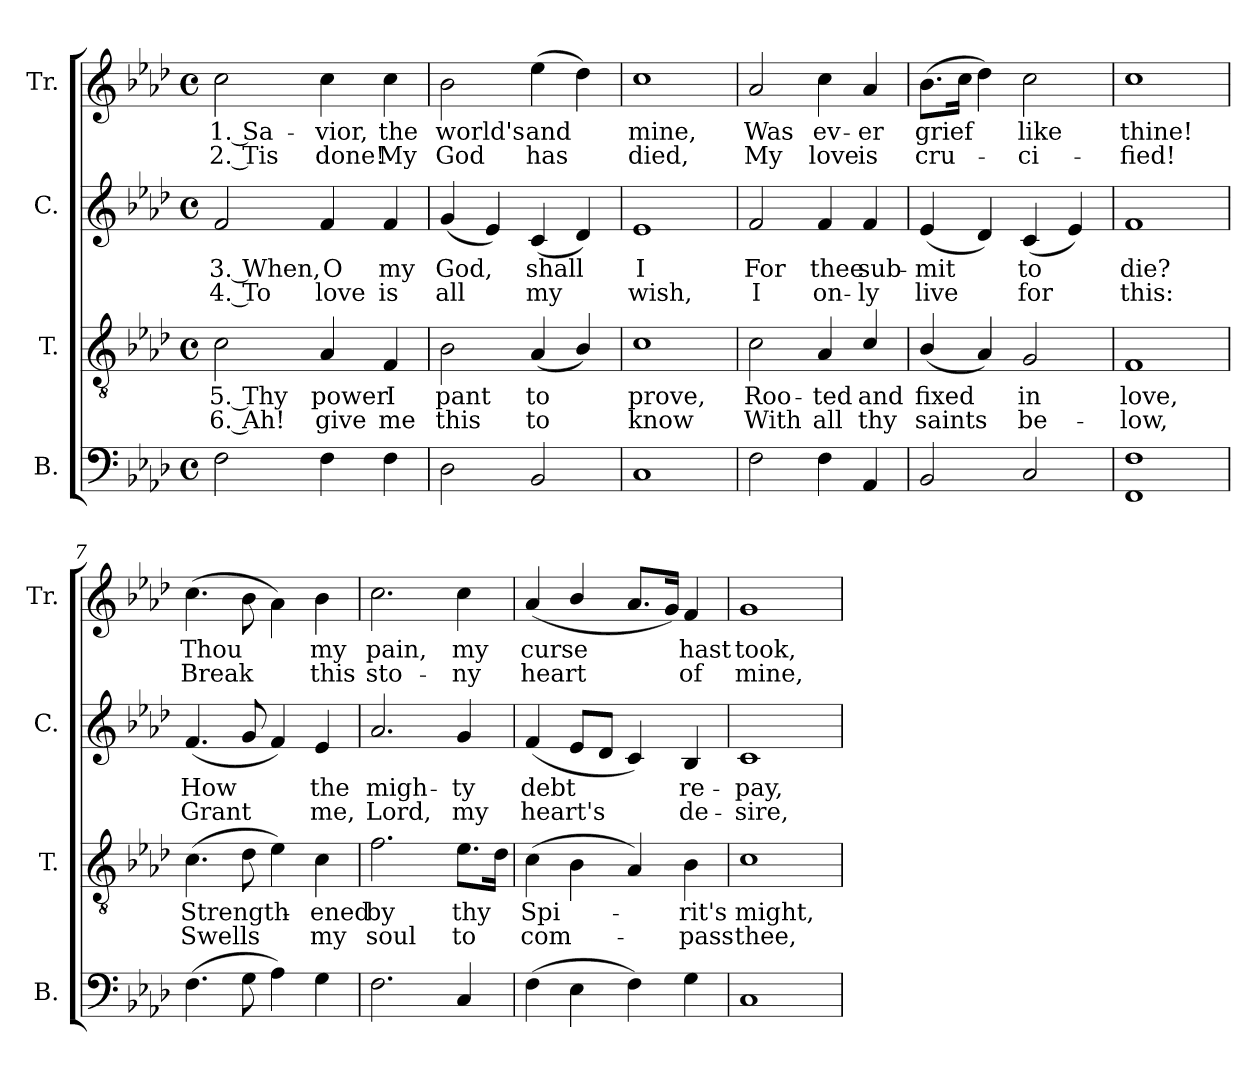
**kern	**kern	**text	**text	**kern	**text	**text	**kern	**text	**text
*part4	*part3	*part3	*part3	*part2	*part2	*part2	*part1	*part1	*part1
*staff4	*staff3	*staff3	*staff3	*staff2	*staff2	*staff2	*staff1	*staff1	*staff1
*I"B.	*I"T.	*	*	*I"C.	*	*	*I"Tr.	*	*
*I'B.	*I'T.	*	*	*I'C.	*	*	*I'Tr.	*	*
*clefF4	*clefGv2	*	*	*clefG2	*	*	*clefG2	*	*
*k[b-e-a-d-]	*k[b-e-a-d-]	*	*	*k[b-e-a-d-]	*	*	*k[b-e-a-d-]	*	*
*M4/4	*M4/4	*	*	*M4/4	*	*	*M4/4	*	*
*met(c)	*met(c)	*	*	*met(c)	*	*	*met(c)	*	*
*MM130	*MM130	*	*	*MM130	*	*	*MM130	*	*
=1	=1	=1	=1	=1	=1	=1	=1	=1	=1
2F\	2c\	5. Thy	6. Ah!	2f/	3. When,	4. To	2cc\	1. Sa-	2. Tis
4F\	4A-/	power	give	4f/	O	love	4cc\	-vior,	done!
4F\	4F/	I	me	4f/	my	is	4cc\	the	My
=2	=2	=2	=2	=2	=2	=2	=2	=2	=2
2D-\	2B-\	pant	this	(4g/	God,	all	2b-\	world's	God
.	.	.	.	4e-/)	.	.	.	.	.
2BB-/	(4A-/	to	to	(4c/	shall	my	(4ee-\	and	has
.	4B-/)	.	.	4d-/)	.	.	4dd-\)	.	.
=3	=3	=3	=3	=3	=3	=3	=3	=3	=3
1C	1c	prove,	know	1e-	I	wish,	1cc	mine,	died,
=4	=4	=4	=4	=4	=4	=4	=4	=4	=4
2F\	2c\	Roo-	With	2f/	For	I	2a-/	Was	My
4F\	4A-/	-ted	all	4f/	thee	on-	4cc\	ev-	love
4AA-/	4c/	and	thy	4f/	sub-	-ly	4a-/	-er	is
=5	=5	=5	=5	=5	=5	=5	=5	=5	=5
2BB-/	(4B-/	fixed	saints	(4e-/	-mit	live	(8.b-\L	grief	cru-
.	.	.	.	.	.	.	16cc\Jk	.	.
.	4A-/)	.	.	4d-/)	.	.	4dd-\)	.	.
2C/	2G/	in	be-	(4c/	to	for	2cc\	like	-ci-
.	.	.	.	4e-/)	.	.	.	.	.
=6	=6	=6	=6	=6	=6	=6	=6	=6	=6
1FF 1F	1F	love,	-low,	1f	die?	this:	1cc	thine!	-fied!
=7	=7	=7	=7	=7	=7	=7	=7	=7	=7
(4.F\	(4.c\	Strength-	Swells	(4.f/	How	Grant	(4.cc\	Thou	Break
8G\	8d-\	.	.	8g/	.	.	8b-\	.	.
4A-\)	4e-\)	.	.	4f/)	.	.	4a-\)	.	.
4G\	4c\	-ened	my	4e-/	the	me,	4b-\	my	this
!!LO:LB:g=z
=8	=8	=8	=8	=8	=8	=8	=8	=8	=8
2.F\	2.f\	by	soul	2.a-/	migh-	Lord,	2.cc\	pain,	sto-
4C/	8.e-\L	thy	to	4g/	-ty	my	4cc\	my	-ny
.	16d-\Jk	.	.	.	.	.	.	.	.
=9	=9	=9	=9	=9	=9	=9	=9	=9	=9
(4F\	(4c\	Spi-	com-	(4f/	debt	heart's	(4a-/	curse	heart
4E-\	4B-\	.	.	8e-/L	.	.	4b-/	.	.
.	.	.	.	8d-/J	.	.	.	.	.
4F\)	4A-/)	.	.	4c/)	.	.	8.a-/L	.	.
.	.	.	.	.	.	.	16g/Jk)	.	.
4G\	4B-\	-rit's	-pass	4B-/	re-	de-	4f/	hast	of
=10	=10	=10	=10	=10	=10	=10	=10	=10	=10
1C	1c	might,	thee,	1c	-pay,	-sire,	1g	took,	mine,
=	=	=	=	=	=	=	=	=	=
*-	*-	*-	*-	*-	*-	*-	*-	*-	*-
